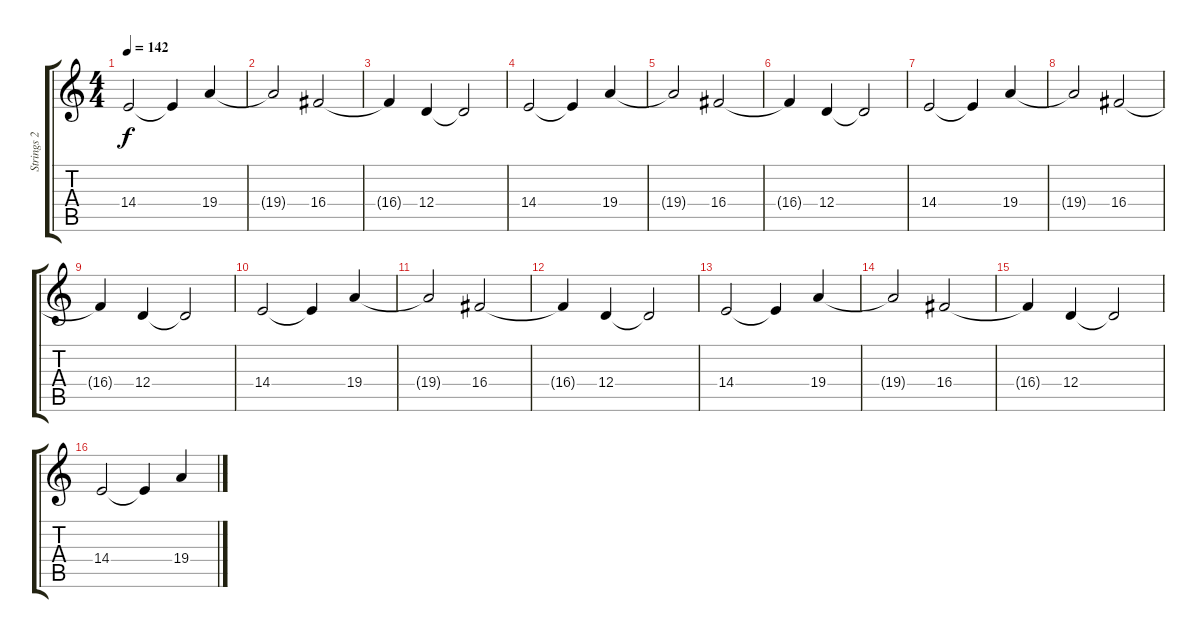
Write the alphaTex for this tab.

\track ("Strings 2" "Strings 2") {instrument synthstrings1}
\staff {score tabs}
\tuning (E4 B3 G3 D3 A2 E2) {hide}
\ts (4 4)
\tempo 142
\clef g2
\ks c
14.4.2{dy f} 14.4{t}.4 19.4.4 |
19.4{t}.2 16.4.2 |
16.4{t}.4 12.4.4 12.4{t}.2 |
14.4.2 14.4{t}.4 19.4.4 |
19.4{t}.2 16.4.2 |
16.4{t}.4 12.4.4 12.4{t}.2 |
14.4.2 14.4{t}.4 19.4.4 |
19.4{t}.2 16.4.2 |
16.4{t}.4 12.4.4 12.4{t}.2 |
14.4.2 14.4{t}.4 19.4.4 |
19.4{t}.2 16.4.2 |
16.4{t}.4 12.4.4 12.4{t}.2 |
14.4.2 14.4{t}.4 19.4.4 |
19.4{t}.2 16.4.2 |
16.4{t}.4 12.4.4 12.4{t}.2 |
14.4.2 14.4{t}.4 19.4.4
